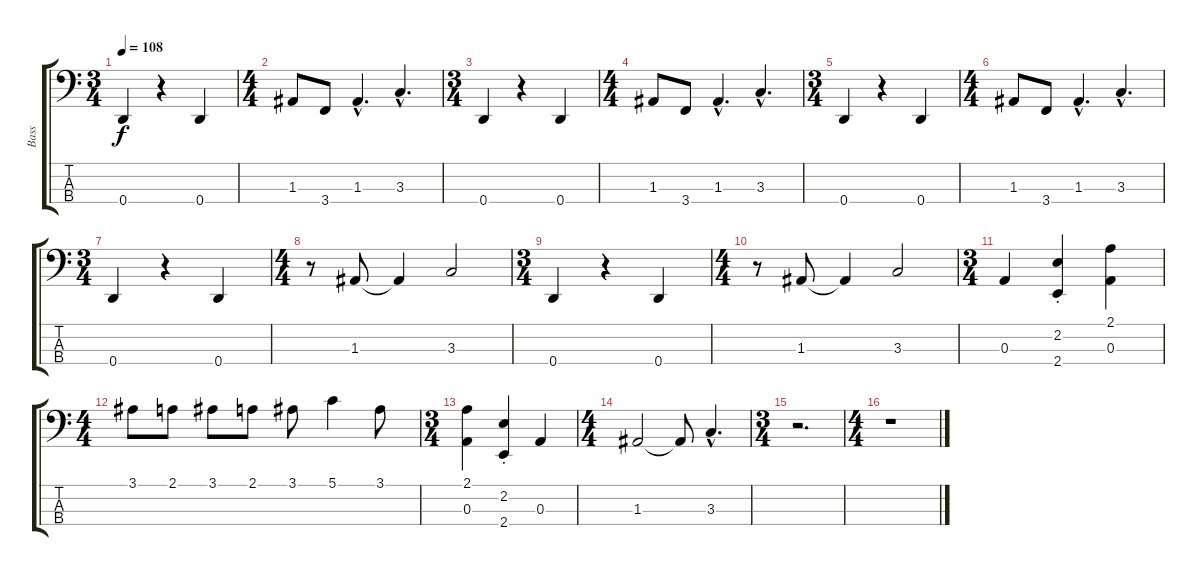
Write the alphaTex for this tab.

\track ("Bass" "Bass") {instrument fretlessbass}
\staff {score tabs}
\tuning (G2 D2 A1 D1) {hide}
\ts (3 4)
\tempo 108
\clef f4
\ks c
0.4.4{dy f} r.4 0.4.4 |
\ts (4 4)
1.3.8 3.4.8 1.3{hac}.4{d} 3.3{hac}.4{d} |
\ts (3 4)
0.4.4 r.4 0.4.4 |
\ts (4 4)
1.3.8 3.4.8 1.3{hac}.4{d} 3.3{hac}.4{d} |
\ts (3 4)
0.4.4 r.4 0.4.4 |
\ts (4 4)
1.3.8 3.4.8 1.3{hac}.4{d} 3.3{hac}.4{d} |
\ts (3 4)
0.4.4 r.4 0.4.4 |
\ts (4 4)
r.8 1.3.8 1.3{t}.4 3.3.2 |
\ts (3 4)
0.4.4 r.4 0.4.4 |
\ts (4 4)
r.8 1.3.8 1.3{t}.4 3.3.2 |
\ts (3 4)
0.3.4 (2.2{st} 2.4{st}).4 (2.1 0.3).4 |
\ts (4 4)
3.1.8 2.1.8 3.1.8 2.1.8 3.1.8 5.1.4 3.1.8 |
\ts (3 4)
(2.1 0.3).4 (2.2{st} 2.4{st}).4 0.3.4 |
\ts (4 4)
1.3.2 1.3{t}.8 3.3{hac}.4{d} |
\ts (3 4)
r.2{d} |
\ts (4 4)
r.1
